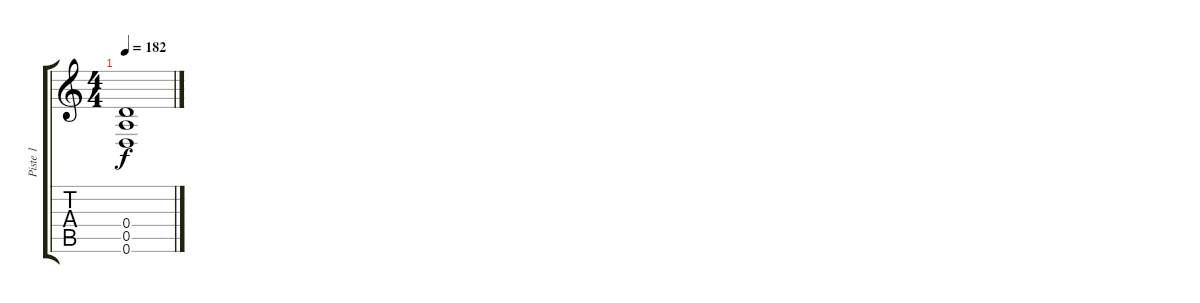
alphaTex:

\track ("Piste 1" "Piste 1") {instrument distortionguitar}
\staff {score tabs}
\tuning (E4 B3 G3 D3 A2 D2) {hide}
\ts (4 4)
\tempo 182
\clef g2
\ks c
(0.4 0.5 0.6).1{dy f}
